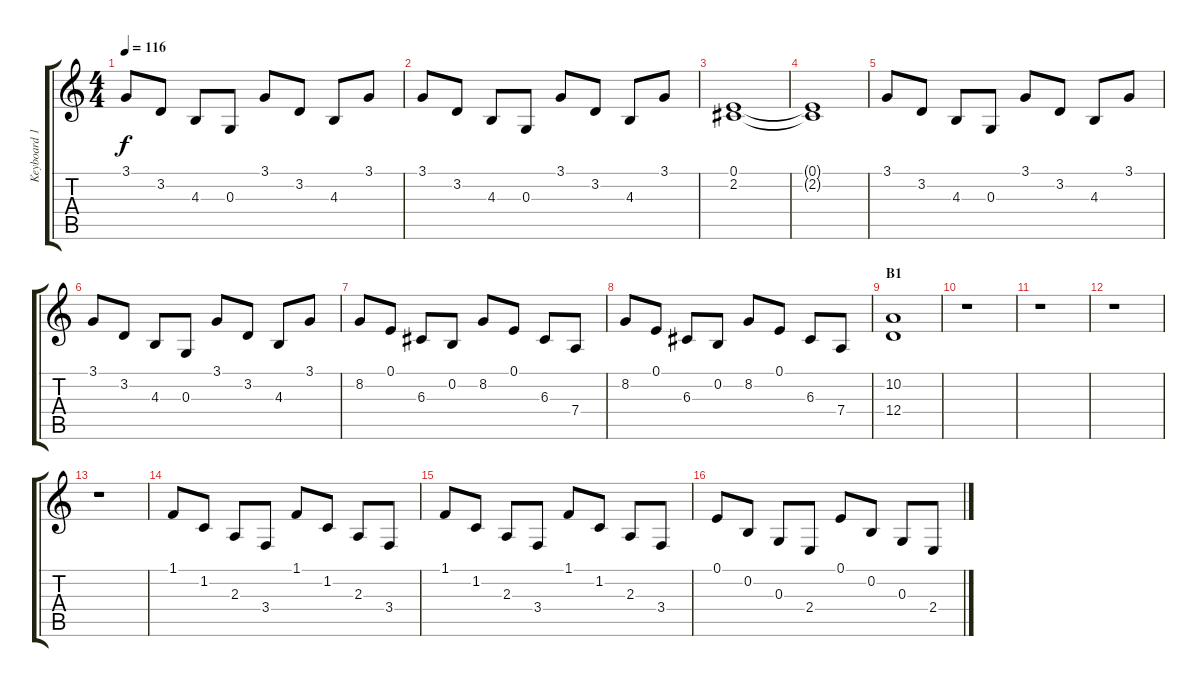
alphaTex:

\track ("Keyboard 1" "Keyboard 1") {instrument choiraahs}
\staff {score tabs}
\tuning (E4 B3 G3 D3 A2 E2) {hide}
\ts (4 4)
\tempo 116
\clef g2
\ks c
3.1.8{dy f} 3.2.8 4.3.8 0.3.8 3.1.8 3.2.8 4.3.8 3.1.8 |
3.1.8 3.2.8 4.3.8 0.3.8 3.1.8 3.2.8 4.3.8 3.1.8 |
(0.1 2.2).1 |
(0.1{t} 2.2{t}).1 |
3.1.8 3.2.8 4.3.8 0.3.8 3.1.8 3.2.8 4.3.8 3.1.8 |
3.1.8 3.2.8 4.3.8 0.3.8 3.1.8 3.2.8 4.3.8 3.1.8 |
8.2.8 0.1.8 6.3.8 0.2.8 8.2.8 0.1.8 6.3.8 7.4.8 |
8.2.8 0.1.8 6.3.8 0.2.8 8.2.8 0.1.8 6.3.8 7.4.8 |
\section ("" "B1")
(10.2 12.4).1 |
r.1 |
r.1 |
r.1 |
r.1 |
1.1.8 1.2.8 2.3.8 3.4.8 1.1.8 1.2.8 2.3.8 3.4.8 |
1.1.8 1.2.8 2.3.8 3.4.8 1.1.8 1.2.8 2.3.8 3.4.8 |
0.1.8 0.2.8 0.3.8 2.4.8 0.1.8 0.2.8 0.3.8 2.4.8
